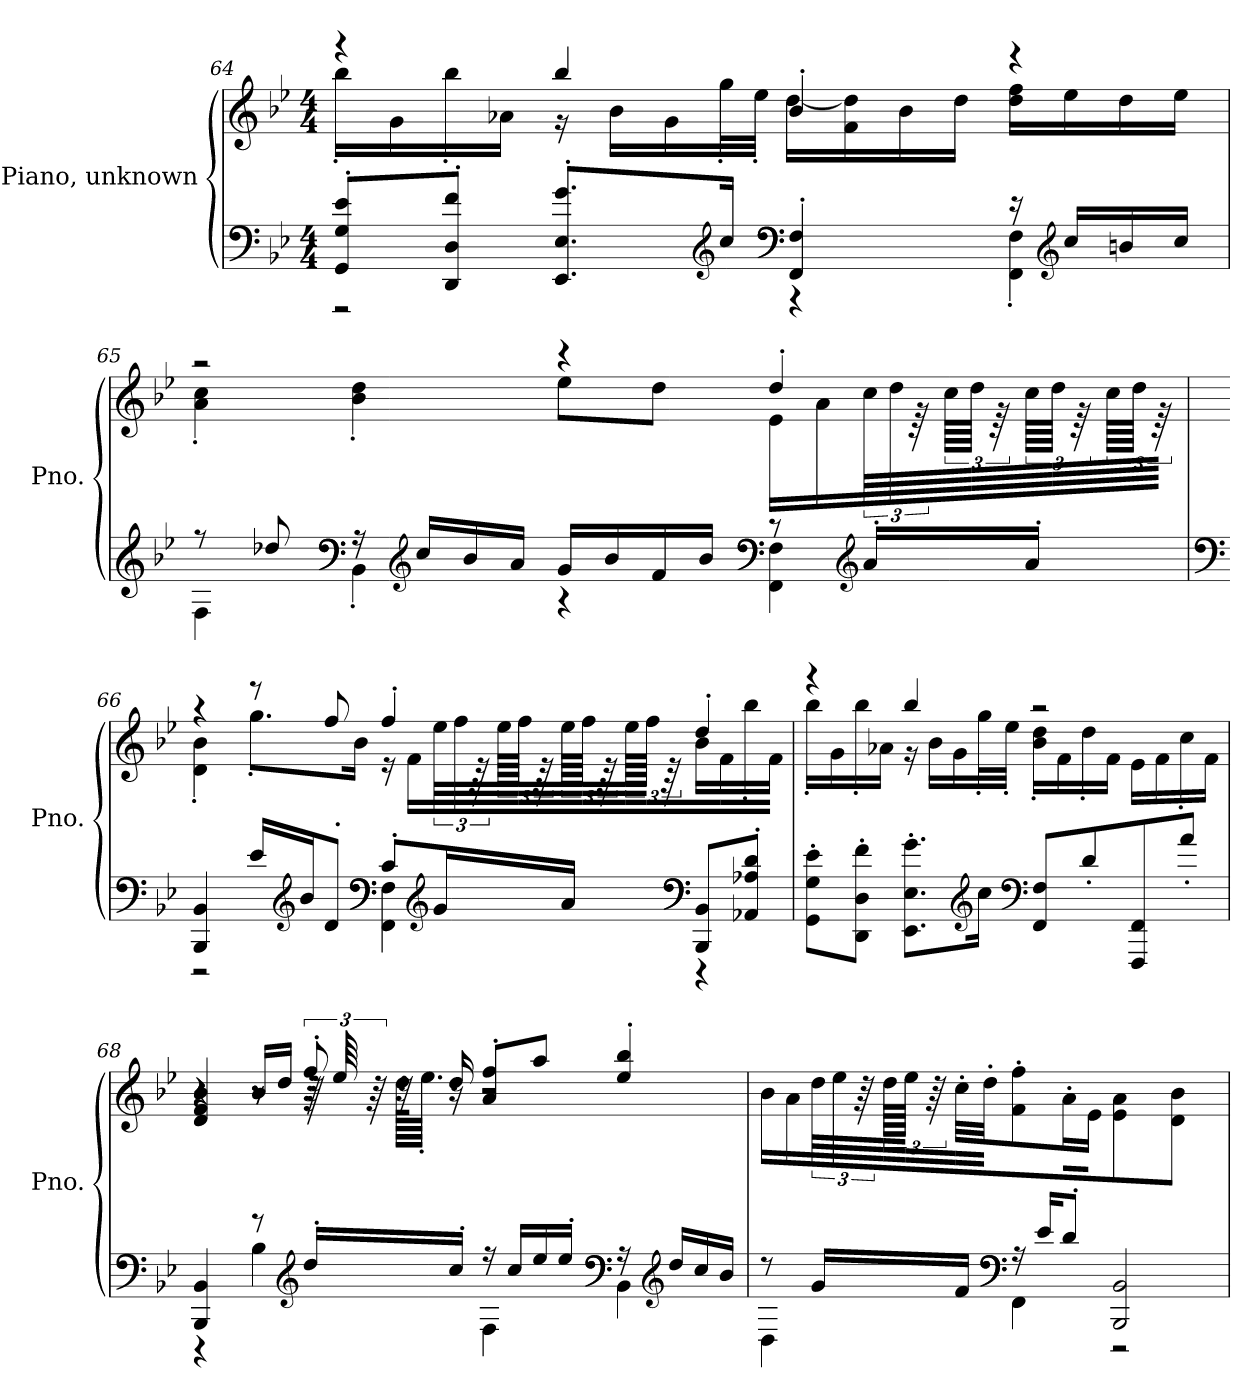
**kern	**kern
*part1	*part1
*staff2	*staff1
*I"Piano, unknown	*
*I'Pno.	*
!!LO:LB:g=z
*clefF4	*clefG2
*k[b-e-]	*k[b-e-]
*M4/4	*M4/4
=64	=64
*^	*^
8GG/' 8G/' 8e-/'L	2r	4r	16bb-'\LL
.	.	.	16g\
8DD/' 8D/' 8f/'J	.	.	16bb-'\
.	.	.	16a-X\JJ
8.EE-/' 8.E-/' 8.g/'L	.	4bb-/	16r
.	.	.	16b-\LL
.	.	.	16g\
*clefG2	*	*	*
16cc/Jk	.	.	32gg'\L
.	.	.	32ee-'\JJJ
*clefF4	*	*	*
4FF/' 4F/'	4r	4b-'/	[16dd\LL
.	.	.	16f\ 16dd\]
.	.	.	16b-\
.	.	.	16dd\JJ
16r	4FF\' 4F\'	4r	16dd\ 16ff\LL
*clefG2	*	*	*
16cc/LL	.	.	16ee-\
16bn/	.	.	16dd\
16cc/JJ	.	.	16ee-\JJ
!!LO:PB:g=z	!!
=65	=65	=65	=65
8r	4F\	2r	4a\' 4cc\'
8dd-X/	.	.	.
*clefF4	*	*	*
16r	4BB-'\	.	4b-\' 4dd\'
*clefG2	*	*	*
16cc/LL	.	.	.
16b-/	.	.	.
16a/JJ	.	.	.
16g/LL	4r	4r	8ee-\L
16b-/	.	.	.
16f/	.	.	8dd\J
16b-/JJ	.	.	.
*clefF4	*	*	*
8r	4FF\ 4F\	4dd'/	16e-\LL
.	.	.	16a\
*clefG2	*	*	*
16a'/LL	.	.	96cc\LL
.	.	.	96dd\JJJJ
.	.	.	96r
.	.	.	96cc\LLLL
.	.	.	96dd\JJJJ
.	.	.	96r
16a'/JJ	.	.	96cc\LLLL
.	.	.	96dd\JJJJ
.	.	.	96r
.	.	.	96cc\LLLL
.	.	.	96dd\JJJJ
.	.	.	96r
!!LO:LB:g=z	!!
=66	=66	=66	=66
*clefF4	*	*	*
4BBB-/ 4BB-/	2r	4r	4d\' 4b-\'
16e-/LL	.	8r	8.gg'\L
*clefG2	*	*	*
16b-/J	.	.	.
8d'/J	.	8ff/	.
.	.	.	16b-\Jk
*clefF4	*	*	*
8c'/L	4FF\ 4F\	4ff'/	16r
.	.	.	16f\LL
*clefG2	*	*	*
16g/L	.	.	96ee-\LL
.	.	.	96ff\JJJJ
.	.	.	96r
.	.	.	96ee-\LLLL
.	.	.	96ff\JJJJ
.	.	.	96r
16a/JJ	.	.	96ee-\LLLL
.	.	.	96ff\JJJJ
.	.	.	96r
.	.	.	96ee-\LLLL
.	.	.	96ff\JJJJ
.	.	.	96r
*clefF4	*	*	*
8BBB-/ 8BB-/L	4r	4dd'/	16b-\LL
.	.	.	16f\
8AA-X/' 8A-X/' 8d/'J	.	.	16bb-'\
.	.	.	16f\JJ
*v	*v	*	*
!!LO:LB:g=z	!!
=67	=67	=67
8GG\' 8G\' 8e-\'L	4r	16bb-'\LL
.	.	16g\
8DD\' 8D\' 8f\'J	.	16bb-'\
.	.	16a-X\JJ
8.EE-\' 8.E-\' 8.g\'L	4bb-/	16r
.	.	16b-\LL
.	.	16g\
*clefG2	*	*
16cc\Jk	.	32gg'\L
.	.	32ee-'\JJJ
*clefF4	*	*
8FF/ 8F/L	2r	16b-\' 16dd\'LL
.	.	16f\
8d'/	.	16dd'\
.	.	16f\JJ
8FFF/ 8FF/	.	16e-\LL
.	.	16f\
8a'/J	.	16cc'\
.	.	16f\JJ
=68	=68	=68
*^	*	*^
4BBB-/ 4BB-/	4r	4r	4r	4d/ 4f/ 4b-/
8r	4B-\	8r	8r	16b-/LL
.	.	.	.	16dd/JJ
*clefG2	*	*	*	*
16dd'/LL	.	8ff'/	32r	96r
.	.	.	.	96ee-/
.	.	.	.	96r
.	.	.	128dd\KLLLL	32r
.	.	.	64.ee-'\JJJJ	.
16cc'/JJ	.	.	16r	16dd/
16r	4F\	2r	2r	8a/' 8ff/'L
16cc/LL	.	.	.	.
16ee-/	.	.	.	8aa/J
16ee-'/JJ	.	.	.	.
*clefF4	*	*	*	*
16r	4BB-\	.	.	4ee-/' 4bb-/'
*clefG2	*	*	*	*
16dd/LL	.	.	.	.
16cc/	.	.	.	.
16b-/JJ	.	.	.	.
*	*	*v	*v	*v
!!LO:LB:g=z
=69	=69	=69
8r	4D\	16b-\LL
.	.	16a\
16g/LL	.	96dd\LL
.	.	96ee-\JJJJ
.	.	96r
.	.	96dd\LLLL
.	.	96ee-\JJJJ
.	.	96r
16f/JJ	.	32cc'\LLL
.	.	32dd'\JJ
*clefF4	*	*
16r	4FF\	8f\' 8ff\'
16e-/KL	.	.
8d'/J	.	16a'\L
.	.	16e-\JJ
2BBB-/ 2BB-/	2r	4e-/ 4a/
.	.	4d/ 4b-/
*v	*v	*
=	=
*-	*-
